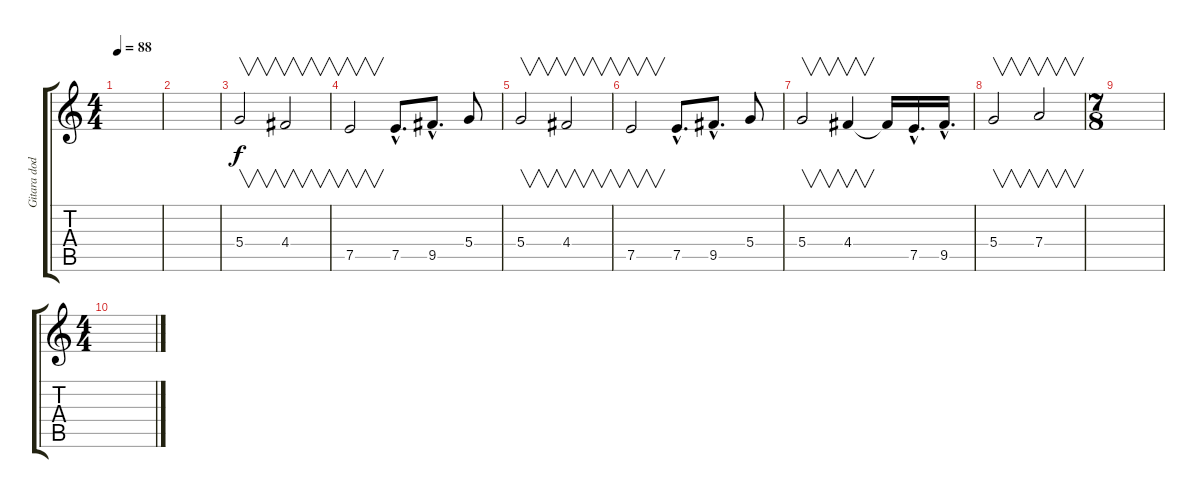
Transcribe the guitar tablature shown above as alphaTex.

\track ("Gitara dodatkowa" "Gitara dod") {instrument distortionguitar}
\staff {score tabs}
\tuning (E4 B3 G3 D3 A2 E2) {hide}
\ts (4 4)
\tempo 88
\clef g2
\ks c
|
|
5.4.2{v} 4.4.2{v} |
7.5.2{v} 7.5{hac}.8{d} 9.5{hac}.8{d} 5.4.8 |
5.4.2{v} 4.4.2{v} |
7.5.2{v} 7.5{hac}.8{d} 9.5{hac}.8{d} 5.4.8 |
5.4.2{v} 4.4.4{v} 4.4{t}.16 7.5{hac}.16{d} 9.5{hac}.16{d} |
5.4.2{v} 7.4.2{v} |
\ts (7 8)
|
\ts (4 4)
